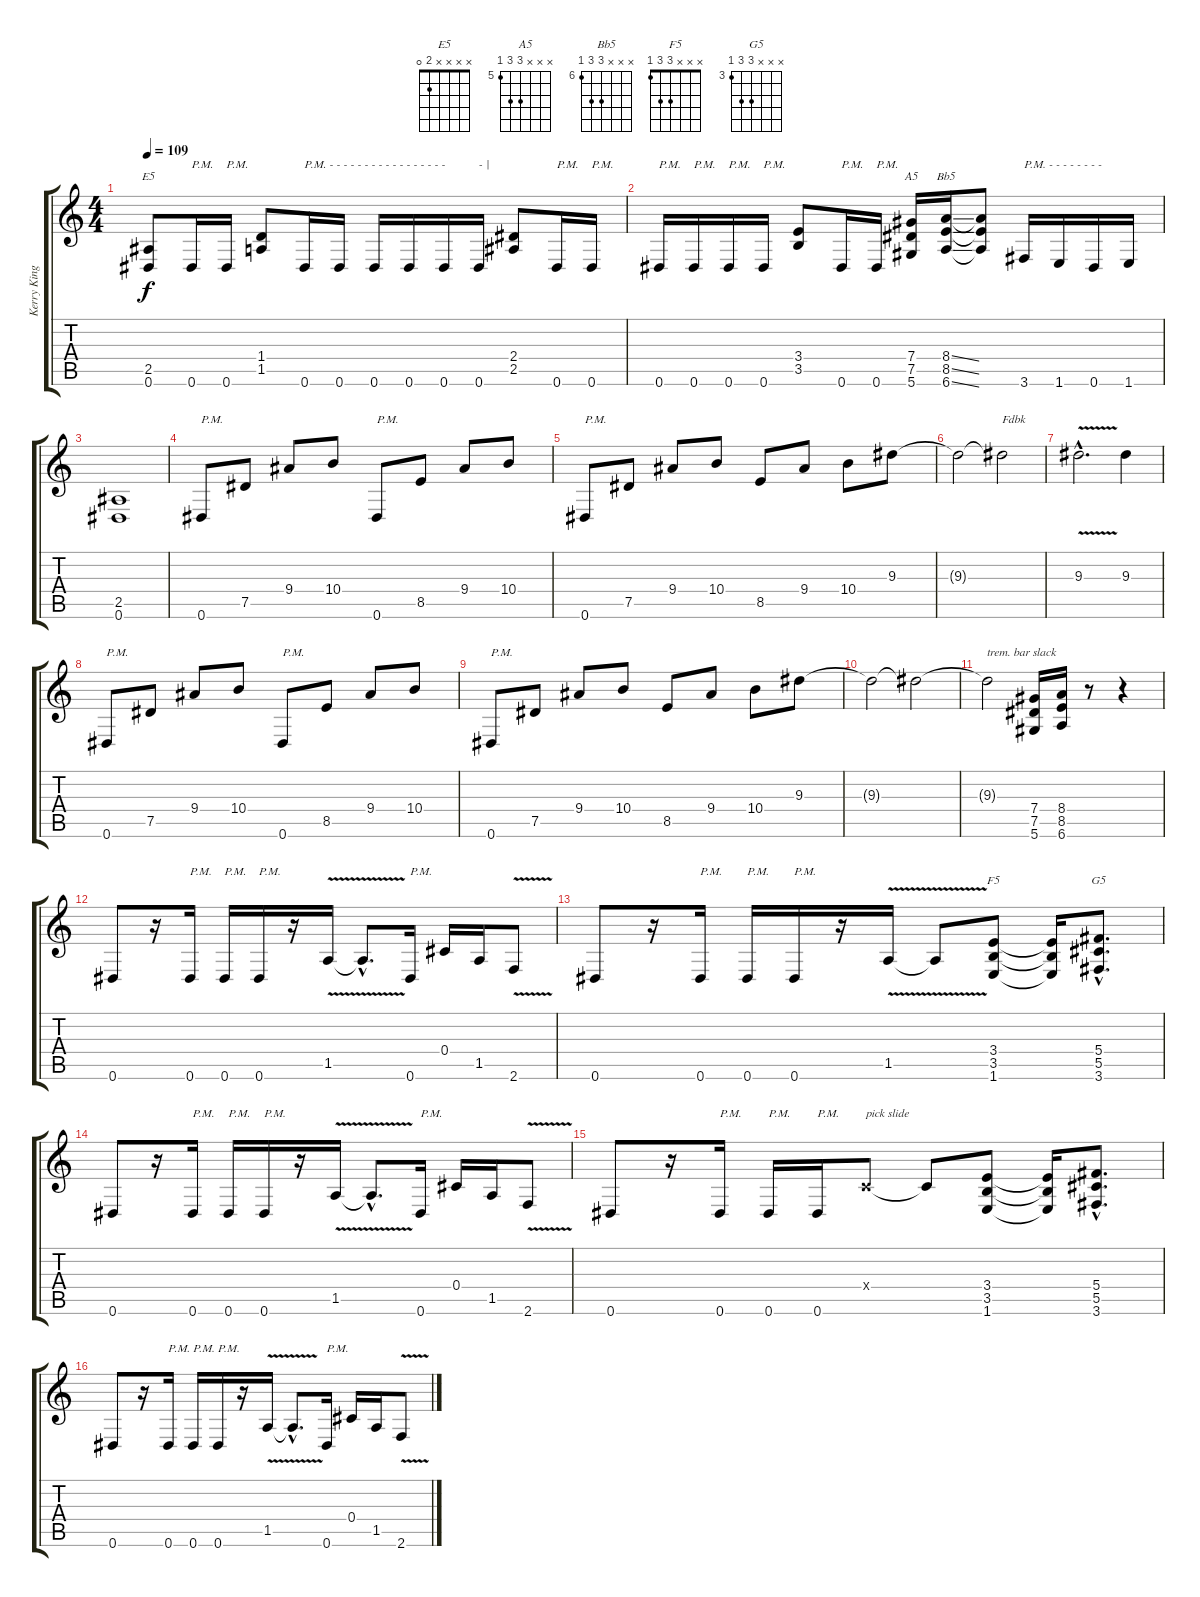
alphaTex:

\track ("Kerry King" "Kerry King") {instrument distortionguitar}
\staff {score tabs}
\tuning (Eb4 Bb3 Gb3 Db3 Ab2 Eb2) {hide}
\chord ("E5" x x x x 2 0)
\chord ("A5" x x x 7 7 5) {firstfret 5}
\chord ("Bb5" x x x 8 8 6) {firstfret 6}
\chord ("F5" x x x 3 3 1)
\chord ("G5" x x x 5 5 3) {firstfret 3}
\ts (4 4)
\tempo 109
\clef g2
\ks c
(2.5 0.6).8{ch "E5" dy f} 0.6.16{txt "P.M."} 0.6.16{txt "P.M."} (1.4 1.5).8 0.6.16{txt "P.M. - - - - - - - - - - - - - - - - - "} 0.6.16 0.6.16 0.6.16 0.6.16 0.6.16{txt "- |"} (2.4 2.5).8 0.6.16{txt "P.M."} 0.6.16{txt "P.M."} |
0.6.16{txt "P.M."} 0.6.16{txt "P.M."} 0.6.16{txt "P.M."} 0.6.16{txt "P.M."} (3.4 3.5).8 0.6.16{txt "P.M."} 0.6.16{txt "P.M."} (7.4 7.5 5.6).16{ch "A5"} (8.4{ss} 8.5{ss} 6.6{ss}).16{ch "Bb5"} (8.4{t} 8.5{t} 6.6{t}).8 3.6.16{txt "P.M. - - - - - - - -"} 1.6.16 0.6.16 1.6.16 |
(2.5 0.6).1 |
0.6.8{txt "P.M."} 7.5.8 9.4.8 10.4.8 0.6.8{txt "P.M."} 8.5.8 9.4.8 10.4.8 |
0.6.8{txt "P.M."} 7.5.8 9.4.8 10.4.8 8.5.8 9.4.8 10.4.8 9.3.8 |
9.3{t}.2 9.3{t}.2{txt "Fdbk"} |
9.3{v hac}.2{d} 9.3.4 |
0.6.8{txt "P.M."} 7.5.8 9.4.8 10.4.8 0.6.8{txt "P.M."} 8.5.8 9.4.8 10.4.8 |
0.6.8{txt "P.M."} 7.5.8 9.4.8 10.4.8 8.5.8 9.4.8 10.4.8 9.3.8 |
9.3{t}.2 9.3{t}.2 |
9.3{t}.2{txt "trem. bar slack"} (7.4 7.5 5.6).16 (8.4 8.5 6.6).16 r.8 r.4 |
0.6.8 r.16 0.6.16{txt "P.M."} 0.6.16{txt "P.M."} 0.6.16{txt "P.M."} r.16 1.5{v}.16 1.5{hac t}.8{d} 0.6.16{txt "P.M."} 0.4.16 1.5.16 2.6{v}.8 |
0.6.8 r.16 0.6.16{txt "P.M."} 0.6.16{txt "P.M."} 0.6.16{txt "P.M."} r.16 1.5{v}.16 1.5{t}.8 (3.4 3.5 1.6).8{ch "F5"} (3.4{t} 3.5{t} 1.6{t}).16 (5.4{hac} 5.5{hac} 3.6{hac}).8{d ch "G5"} |
0.6.8 r.16 0.6.16{txt "P.M."} 0.6.16{txt "P.M."} 0.6.16{txt "P.M."} r.16 1.5{v}.16 1.5{hac t}.8{d} 0.6.16{txt "P.M."} 0.4.16 1.5.16 2.6{v}.8 |
0.6.8 r.16 0.6.16{txt "P.M."} 0.6.16{txt "P.M."} 0.6.16{txt "P.M."} -1.4{x}.8{txt "pick slide"} -1.4{t}.8 (3.4 3.5 1.6).8 (3.4{t} 3.5{t} 1.6{t}).16 (5.4{hac} 5.5{hac} 3.6{hac}).8{d} |
0.6.8 r.16 0.6.16{txt "P.M."} 0.6.16{txt "P.M."} 0.6.16{txt "P.M."} r.16 1.5{v}.16 1.5{hac t}.8{d} 0.6.16{txt "P.M."} 0.4.16 1.5.16 2.6{v}.8
